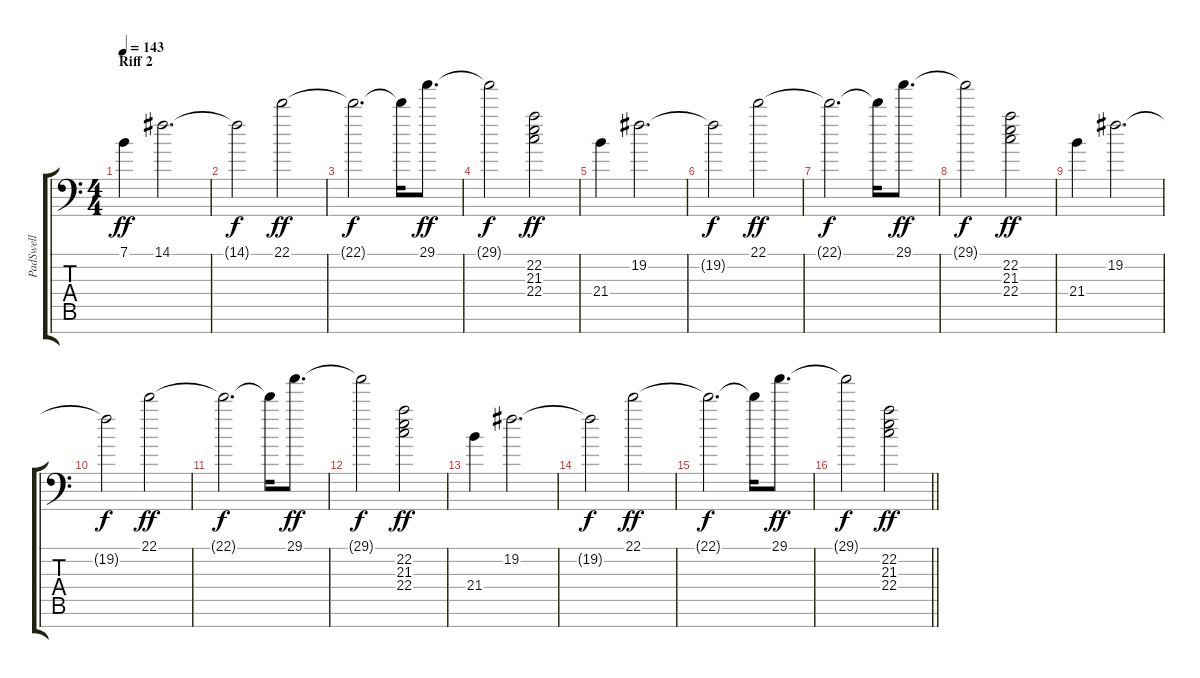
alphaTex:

\track ("PadSwell" "PadSwell") {instrument pad8sweep}
\staff {score tabs}
\tuning (E4 B3 G3 D3 A2 E2 C-1) {hide}
\ts (4 4)
\section ("" "Riff 2")
\tempo 143
\clef f4
\ks c
7.1.4{dy ff} 14.1.2{d} |
14.1{t}.2{dy f} 22.1.2{dy ff} |
22.1{t}.2{d dy f} 22.1{t}.16 29.1.8{d dy ff} |
29.1{t}.2{dy f} (22.2 21.3 22.4).2{dy ff} |
21.4.4 19.2.2{d} |
19.2{t}.2{dy f} 22.1.2{dy ff} |
22.1{t}.2{d dy f} 22.1{t}.16 29.1.8{d dy ff} |
29.1{t}.2{dy f} (22.2 21.3 22.4).2{dy ff} |
21.4.4 19.2.2{d} |
19.2{t}.2{dy f} 22.1.2{dy ff} |
22.1{t}.2{d dy f} 22.1{t}.16 29.1.8{d dy ff} |
29.1{t}.2{dy f} (22.2 21.3 22.4).2{dy ff} |
21.4.4 19.2.2{d} |
19.2{t}.2{dy f} 22.1.2{dy ff} |
22.1{t}.2{d dy f} 22.1{t}.16 29.1.8{d dy ff} |
\barLineRight lightlight
29.1{t}.2{dy f} (22.2 21.3 22.4).2{dy ff}
